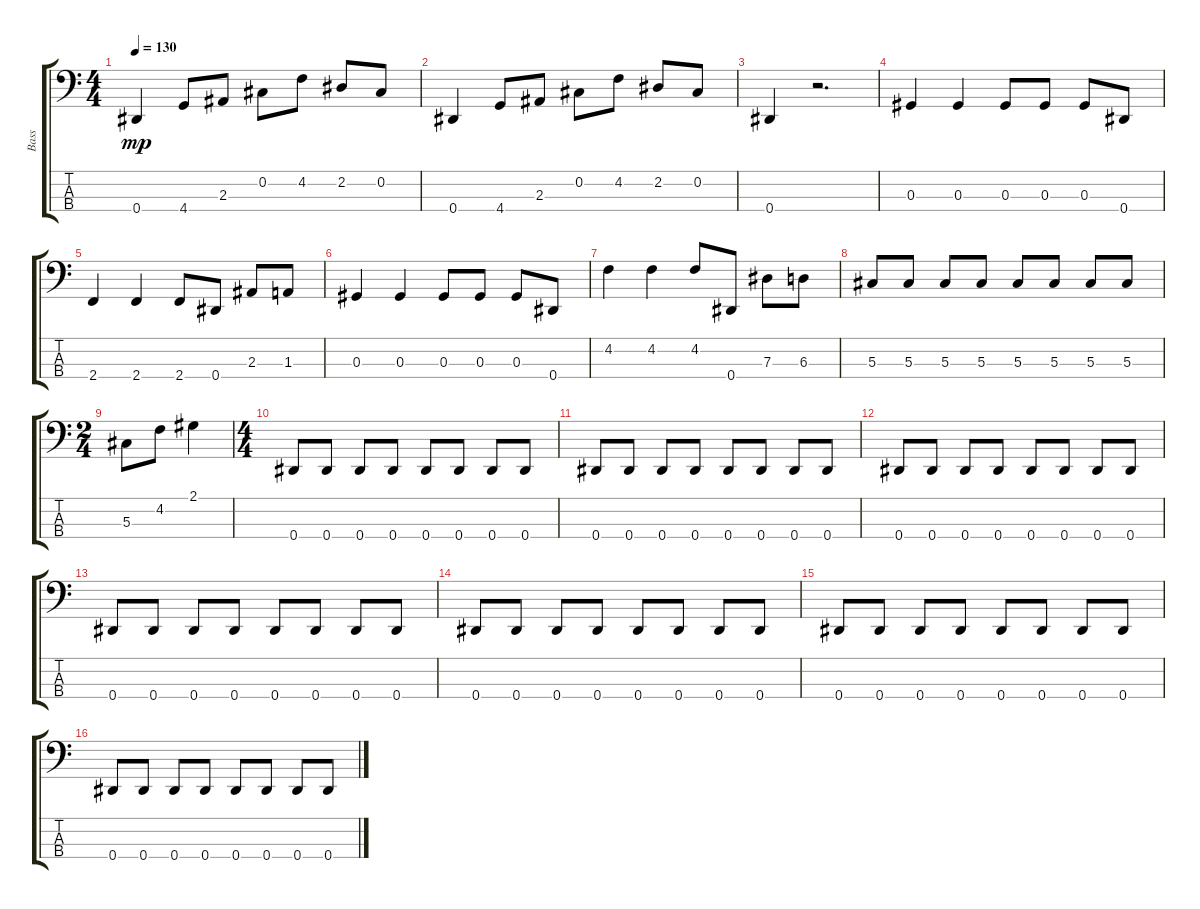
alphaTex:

\track ("Bass" "Bass") {instrument electricbassfinger}
\staff {score tabs}
\tuning (Gb2 Db2 Ab1 Eb1) {hide}
\ts (4 4)
\tempo 130
\clef f4
\ks c
0.4.4{dy mp} 4.4.8 2.3.8 0.2.8 4.2.8 2.2.8 0.2.8 |
0.4.4 4.4.8 2.3.8 0.2.8 4.2.8 2.2.8 0.2.8 |
0.4.4 r.2{d} |
0.3.4 0.3.4 0.3.8 0.3.8 0.3.8 0.4.8 |
2.4.4 2.4.4 2.4.8 0.4.8 2.3.8 1.3.8 |
0.3.4 0.3.4 0.3.8 0.3.8 0.3.8 0.4.8 |
4.2.4 4.2.4 4.2.8 0.4.8 7.3.8 6.3.8 |
5.3.8 5.3.8 5.3.8 5.3.8 5.3.8 5.3.8 5.3.8 5.3.8 |
\ts (2 4)
5.3.8 4.2.8 2.1.4 |
\ts (4 4)
0.4.8 0.4.8 0.4.8 0.4.8 0.4.8 0.4.8 0.4.8 0.4.8 |
0.4.8 0.4.8 0.4.8 0.4.8 0.4.8 0.4.8 0.4.8 0.4.8 |
0.4.8 0.4.8 0.4.8 0.4.8 0.4.8 0.4.8 0.4.8 0.4.8 |
0.4.8 0.4.8 0.4.8 0.4.8 0.4.8 0.4.8 0.4.8 0.4.8 |
0.4.8 0.4.8 0.4.8 0.4.8 0.4.8 0.4.8 0.4.8 0.4.8 |
0.4.8 0.4.8 0.4.8 0.4.8 0.4.8 0.4.8 0.4.8 0.4.8 |
0.4.8 0.4.8 0.4.8 0.4.8 0.4.8 0.4.8 0.4.8 0.4.8
